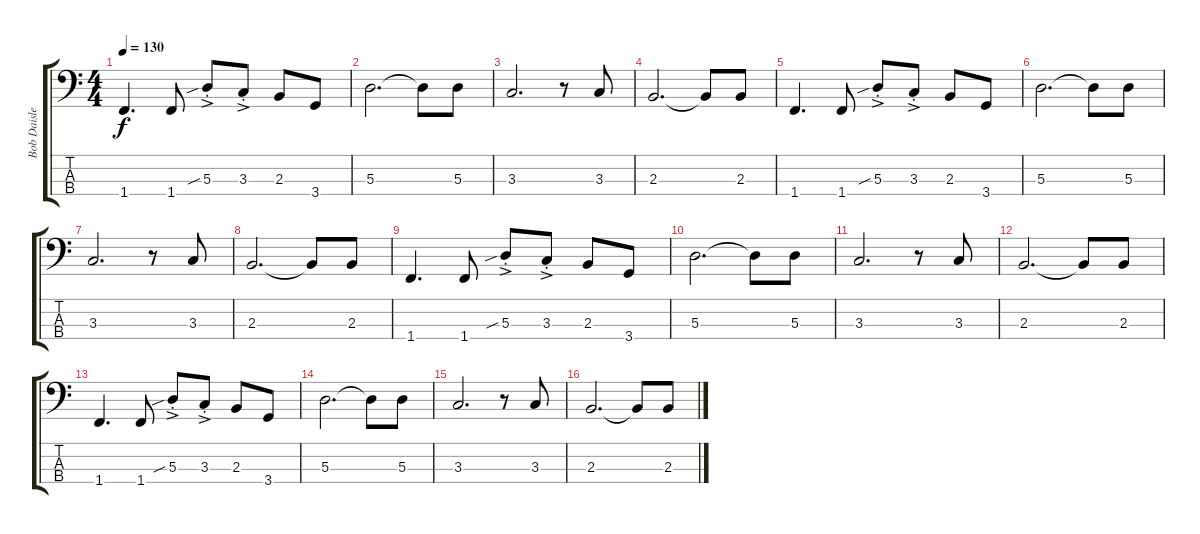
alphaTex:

\track ("Bob Daisley" "Bob Daisle") {instrument slapbass1}
\staff {score tabs}
\tuning (G2 D2 A1 E1) {hide}
\ts (4 4)
\tempo 130
\clef f4
\ks c
1.4.4{d dy f} 1.4.8 5.3{sib ac st}.8 3.3{ac st}.8 2.3.8 3.4.8 |
5.3.2{d} 5.3{t}.8 5.3.8 |
3.3.2{d} r.8 3.3.8 |
2.3.2{d} 2.3{t}.8 2.3.8 |
1.4.4{d} 1.4.8 5.3{sib ac st}.8 3.3{ac st}.8 2.3.8 3.4.8 |
5.3.2{d} 5.3{t}.8 5.3.8 |
3.3.2{d} r.8 3.3.8 |
2.3.2{d} 2.3{t}.8 2.3.8 |
1.4.4{d} 1.4.8 5.3{sib ac st}.8 3.3{ac st}.8 2.3.8 3.4.8 |
5.3.2{d} 5.3{t}.8 5.3.8 |
3.3.2{d} r.8 3.3.8 |
2.3.2{d} 2.3{t}.8 2.3.8 |
1.4.4{d} 1.4.8 5.3{sib ac st}.8 3.3{ac st}.8 2.3.8 3.4.8 |
5.3.2{d} 5.3{t}.8 5.3.8 |
3.3.2{d} r.8 3.3.8 |
2.3.2{d} 2.3{t}.8 2.3.8
